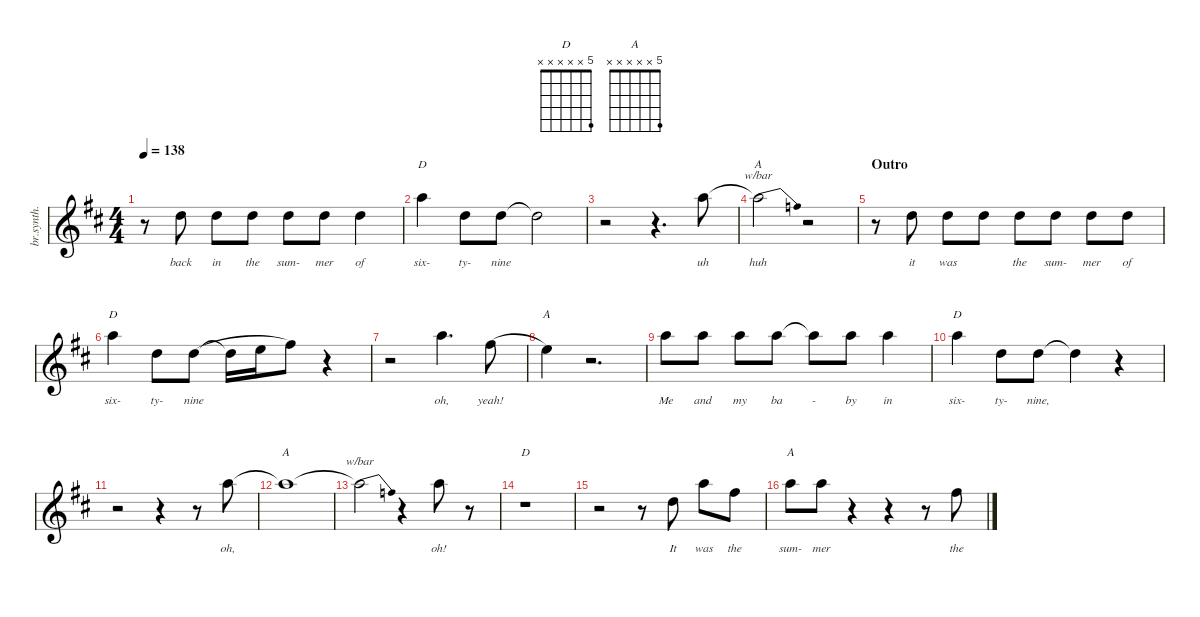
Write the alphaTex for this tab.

\hideDynamics
\bracketExtendMode groupsimilarinstruments
\otherSystemsTrackNameOrientation horizontal
\track ("Vocal" "br.synth.") {instrument synthbrass1}
\staff {score}
\tuning (E4 B3 G3 D3 A2 E2)
\displaytranspose 12
\chord ("D" x x x x x x)
\chord ("A" 0 x x x x x) {showfingering false}
\chord ("D" 5 x x x x x) {showfingering false}
\chord ("A" 5 x x x x x) {showfingering false}
\ts (4 4)
\tempo 138
\clef g2
\ks d
r.8{dy f beam Down} 3.2{acc forcenatural}.8{lyrics (0 "back") lyrics (1 "") lyrics (2 "") lyrics (3 "") lyrics (4 "") beam Down} 3.2{acc forcenatural}.8{lyrics (0 "in") lyrics (1 "") lyrics (2 "") lyrics (3 "") lyrics (4 "") dy ff beam Down} 3.2{acc forcenatural}.8{lyrics (0 "the") lyrics (1 "") lyrics (2 "") lyrics (3 "") lyrics (4 "") beam Down} 3.2{acc forcenatural}.8{lyrics (0 "sum-") lyrics (1 "") lyrics (2 "") lyrics (3 "") lyrics (4 "") beam Down} 3.2{acc forcenatural}.8{lyrics (0 "mer") lyrics (1 "") lyrics (2 "") lyrics (3 "") lyrics (4 "") beam Down} 3.2{acc forcenatural}.4{lyrics (0 "of") lyrics (1 "") lyrics (2 "") lyrics (3 "") lyrics (4 "") dy fff beam Down} |
5.1{acc forcenatural}.4{ch "D" lyrics (0 "six-") lyrics (1 "") lyrics (2 "") lyrics (3 "") lyrics (4 "") beam Down} 3.2{acc forcenatural}.8{lyrics (0 "ty-") lyrics (1 "") lyrics (2 "") lyrics (3 "") lyrics (4 "") dy ff beam Down} 3.2{acc forcenatural}.8{lyrics (0 "nine") lyrics (1 "") lyrics (2 "") lyrics (3 "") lyrics (4 "") beam Down} 3.2{t acc forcenatural}.2{beam Down} |
r.2{beam Down} r.4{d beam Down} 5.1{acc forcenatural}.8{lyrics (0 "uh") lyrics (1 "") lyrics (2 "") lyrics (3 "") lyrics (4 "") dy fff beam Down} |
5.1{t acc forcenatural}.2{tbe (dive default 27.599999999999998 0 59.4 -8) ch "A" lyrics (0 "huh") lyrics (1 "") lyrics (2 "") lyrics (3 "") lyrics (4 "") beam Down} r.2{beam Down} |
\section ("" "Outro")
r.8{beam Down} 3.2{acc forcenatural}.8{lyrics (0 "it") lyrics (1 "") lyrics (2 "") lyrics (3 "") lyrics (4 "") dy f beam Down} 3.2{acc forcenatural}.8{lyrics (0 "was") lyrics (1 "") lyrics (2 "") lyrics (3 "") lyrics (4 "") dy ff beam Down} 3.2{acc forcenatural}.8{beam Down} 3.2{acc forcenatural}.8{lyrics (0 "the") lyrics (1 "") lyrics (2 "") lyrics (3 "") lyrics (4 "") beam Down} 3.2{acc forcenatural}.8{lyrics (0 "sum-") lyrics (1 "") lyrics (2 "") lyrics (3 "") lyrics (4 "") beam Down} 3.2{acc forcenatural}.8{lyrics (0 "mer") lyrics (1 "") lyrics (2 "") lyrics (3 "") lyrics (4 "") dy fff beam Down} 3.2{acc forcenatural}.8{lyrics (0 "of") lyrics (1 "") lyrics (2 "") lyrics (3 "") lyrics (4 "") beam Down} |
5.1{acc forcenatural}.4{ch "D" lyrics (0 "six-") lyrics (1 "") lyrics (2 "") lyrics (3 "") lyrics (4 "") beam Down} 3.2{acc forcenatural}.8{lyrics (0 "ty-") lyrics (1 "") lyrics (2 "") lyrics (3 "") lyrics (4 "") dy ff beam Down} 3.2{acc forcenatural}.8{lyrics (0 "nine") lyrics (1 "") lyrics (2 "") lyrics (3 "") lyrics (4 "") dy f legatoorigin beam Down} 3.2{t acc forcenatural}.16{legatoorigin beam Down} 0.1{acc forcenatural}.16{legatoorigin beam Down} 2.1{acc #}.8{beam Down} r.4{beam Down} |
r.2{beam Down} 5.1{acc forcenatural}.4{d lyrics (0 "oh,") lyrics (1 "") lyrics (2 "") lyrics (3 "") lyrics (4 "") dy ff beam Down} 2.1{acc #}.8{lyrics (0 "yeah!") lyrics (1 "") lyrics (2 "") lyrics (3 "") lyrics (4 "") dy fff legatoorigin beam Down} |
0.1{acc forcenatural}.4{ch "A" dy f beam Down} r.2{d beam Down} |
5.1{acc forcenatural}.8{lyrics (0 "Me") lyrics (1 "") lyrics (2 "") lyrics (3 "") lyrics (4 "") dy mf beam Down} 5.1{acc forcenatural}.8{lyrics (0 "and") lyrics (1 "") lyrics (2 "") lyrics (3 "") lyrics (4 "") dy f beam Down} 5.1{acc forcenatural}.8{lyrics (0 "my") lyrics (1 "") lyrics (2 "") lyrics (3 "") lyrics (4 "") beam Down} 5.1{acc forcenatural}.8{lyrics (0 "ba") lyrics (1 "") lyrics (2 "") lyrics (3 "") lyrics (4 "") beam Down} 5.1{t acc forcenatural}.8{lyrics (0 "-") lyrics (1 "") lyrics (2 "") lyrics (3 "") lyrics (4 "") beam Down} 5.1{acc forcenatural}.8{lyrics (0 "by") lyrics (1 "") lyrics (2 "") lyrics (3 "") lyrics (4 "") beam Down} 5.1{acc forcenatural}.4{lyrics (0 "in") lyrics (1 "") lyrics (2 "") lyrics (3 "") lyrics (4 "") beam Down} |
5.1{acc forcenatural}.4{ch "D" lyrics (0 "six-") lyrics (1 "") lyrics (2 "") lyrics (3 "") lyrics (4 "") dy fff beam Down} 3.2{acc forcenatural}.8{lyrics (0 "ty-") lyrics (1 "") lyrics (2 "") lyrics (3 "") lyrics (4 "") beam Down} 3.2{acc forcenatural}.8{lyrics (0 "nine,") lyrics (1 "") lyrics (2 "") lyrics (3 "") lyrics (4 "") beam Down} 3.2{t acc forcenatural}.4{beam Down} r.4{beam Down} |
r.2{beam Down} r.4{beam Down} r.8{beam Down} 5.1{acc forcenatural}.8{lyrics (0 "oh,") lyrics (1 "") lyrics (2 "") lyrics (3 "") lyrics (4 "") dy mf beam Down} |
5.1{t acc forcenatural}.1{ch "A" dy fff beam Down} |
5.1{t acc forcenatural}.2{tbe (dive default 28.799999999999997 0 60 -8) beam Down} r.4{beam Down} 5.1{acc forcenatural}.8{lyrics (0 "oh!") lyrics (1 "") lyrics (2 "") lyrics (3 "") lyrics (4 "") beam Down} r.8{beam Down} |
r.1{ch "D" beam Down} |
r.2{beam Down} r.8{beam Down} 3.2{acc forcenatural}.8{lyrics (0 "It") lyrics (1 "") lyrics (2 "") lyrics (3 "") lyrics (4 "") dy mf beam Down} 10.2{acc forcenatural}.8{lyrics (0 "was") lyrics (1 "") lyrics (2 "") lyrics (3 "") lyrics (4 "") dy f beam Down} 7.2{acc #}.8{lyrics (0 "the") lyrics (1 "") lyrics (2 "") lyrics (3 "") lyrics (4 "") beam Down} |
5.1{acc forcenatural}.8{ch "A" lyrics (0 "sum-") lyrics (1 "") lyrics (2 "") lyrics (3 "") lyrics (4 "") beam Down} 5.1{acc forcenatural}.8{lyrics (0 "mer") lyrics (1 "") lyrics (2 "") lyrics (3 "") lyrics (4 "") dy ff beam Down} r.4{beam Down} r.4{beam Down} r.8{beam Down} 2.1{acc #}.8{lyrics (0 "the") lyrics (1 "") lyrics (2 "") lyrics (3 "") lyrics (4 "") beam Down}
